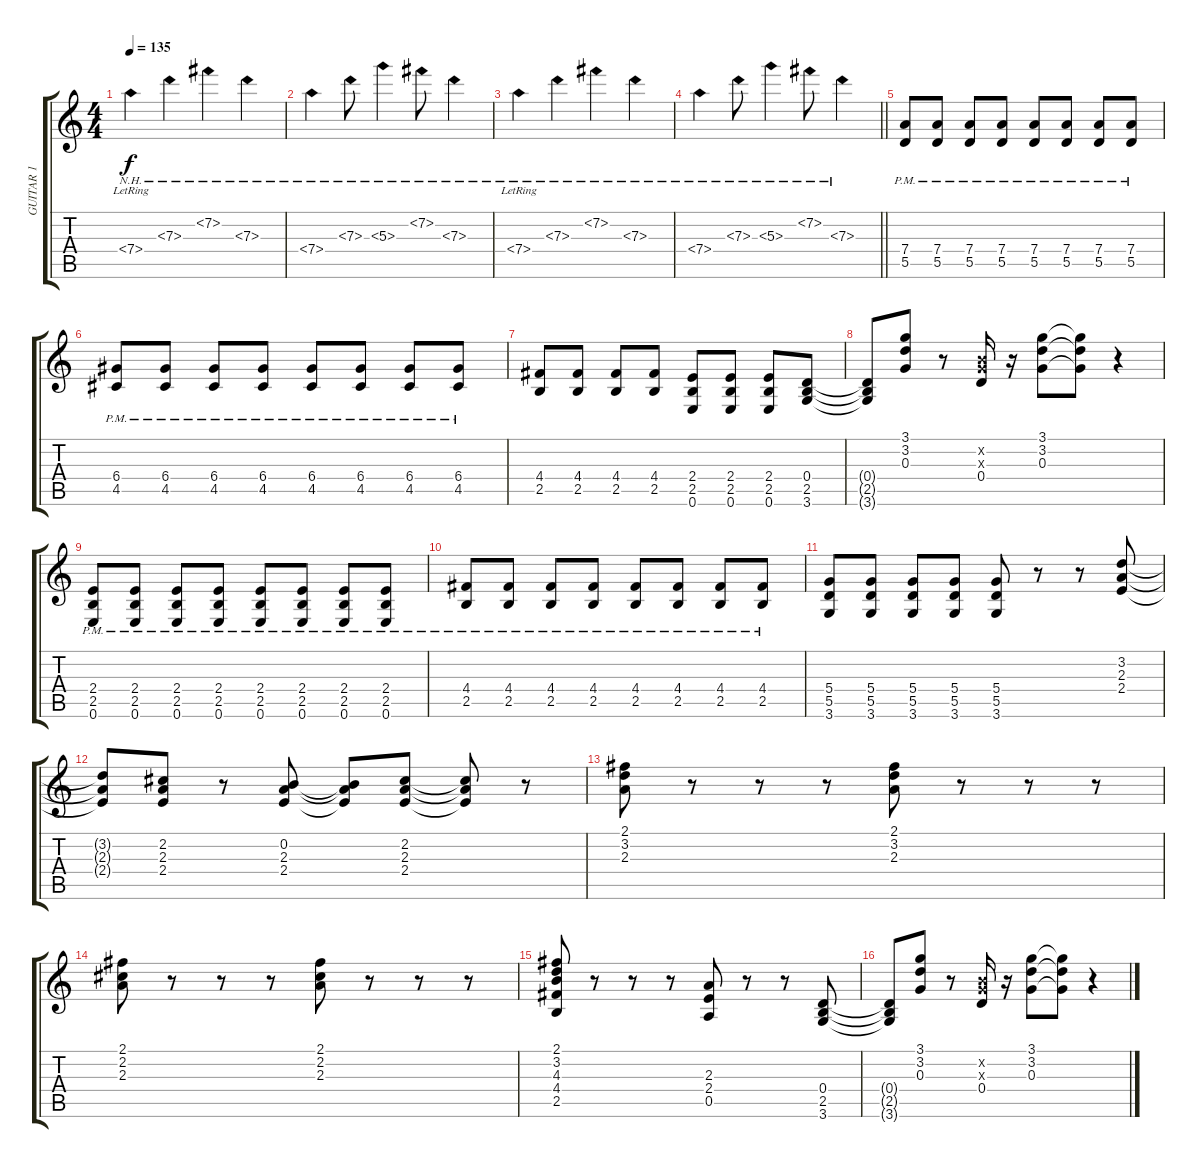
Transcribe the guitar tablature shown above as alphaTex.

\track ("GUITAR 1" "GUITAR 1") {instrument acousticguitarsteel}
\staff {score tabs}
\tuning (E4 B3 G3 D3 A2 E2) {hide}
\ts (4 4)
\tempo 135
\clef g2
\ks c
7.4{nh lr}.4{dy f volume 10 instrument acousticguitarsteel} 7.3{nh}.4 7.2{nh}.4 7.3{nh}.4 |
7.4{nh}.4 7.3{nh}.8 5.3{nh}.4 7.2{nh}.8 7.3{nh}.4 |
7.4{nh lr}.4 7.3{nh}.4 7.2{nh}.4 7.3{nh}.4 |
\barLineRight lightlight
7.4{nh}.4 7.3{nh}.8 5.3{nh}.4 7.2{nh}.8 7.3{nh}.4 |
(7.4{pm} 5.5{pm}).8 (7.4{pm} 5.5{pm}).8 (7.4{pm} 5.5{pm}).8 (7.4{pm} 5.5{pm}).8 (7.4{pm} 5.5{pm}).8 (7.4{pm} 5.5{pm}).8 (7.4{pm} 5.5{pm}).8 (7.4{pm} 5.5{pm}).8 |
(6.4{pm} 4.5{pm}).8 (6.4{pm} 4.5{pm}).8 (6.4{pm} 4.5{pm}).8 (6.4{pm} 4.5{pm}).8 (6.4{pm} 4.5{pm}).8 (6.4{pm} 4.5{pm}).8 (6.4{pm} 4.5{pm}).8 (6.4{pm} 4.5{pm}).8 |
(4.4 2.5).8 (4.4 2.5).8 (4.4 2.5).8 (4.4 2.5).8 (2.4 2.5 0.6).8 (2.4 2.5 0.6).8 (2.4 2.5 0.6).8 (0.4 2.5 3.6).8{volume 11 instrument distortionguitar} |
(0.4{t} 2.5{t} 3.6{t}).8 (3.1 3.2 0.3).8 r.8 (0.2{x} 0.3{x} 0.4).16 r.16 (3.1 3.2 0.3).8 (3.1{t} 3.2{t} 0.3{t}).8 r.4 |
(2.4 2.5{pm} 0.6{pm}).8{volume 7 instrument distortionguitar} (2.4 2.5{pm} 0.6{pm}).8 (2.4 2.5{pm} 0.6{pm}).8 (2.4 2.5{pm} 0.6{pm}).8 (2.4 2.5{pm} 0.6{pm}).8 (2.4 2.5{pm} 0.6{pm}).8 (2.4 2.5{pm} 0.6{pm}).8 (2.4 2.5{pm} 0.6{pm}).8 |
(4.4{pm} 2.5{pm}).8 (4.4{pm} 2.5{pm}).8 (4.4{pm} 2.5{pm}).8 (4.4{pm} 2.5{pm}).8 (4.4{pm} 2.5{pm}).8 (4.4{pm} 2.5{pm}).8 (4.4{pm} 2.5{pm}).8 (4.4{pm} 2.5{pm}).8 |
(5.4 5.5 3.6).8 (5.4 5.5 3.6).8 (5.4 5.5 3.6).8 (5.4 5.5 3.6).8 (5.4 5.5 3.6).8 r.8 r.8 (3.2 2.3 2.4).8{volume 10 instrument distortionguitar} |
(3.2{t} 2.3{t} 2.4{t}).8 (2.2 2.3 2.4).8 r.8 (0.2 2.3 2.4).8 (0.2{t} 2.3{t} 2.4{t}).8 (2.2 2.3 2.4).8 (2.2{t} 2.3{t} 2.4{t}).8 r.8 |
(2.1 3.2 2.3).8{volume 6 instrument distortionguitar} r.8 r.8 r.8 (2.1 3.2 2.3).8 r.8 r.8 r.8 |
(2.1 2.2 2.3).8 r.8 r.8 r.8 (2.1 2.2 2.3).8 r.8 r.8 r.8 |
(2.1 3.2 4.3 4.4 2.5).8 r.8 r.8 r.8 (2.3 2.4 0.5).8 r.8 r.8 (0.4 2.5 3.6).8{volume 10} |
(0.4{t} 2.5{t} 3.6{t}).8 (3.1 3.2 0.3).8 r.8 (0.2{x} 0.3{x} 0.4).16 r.16 (3.1 3.2 0.3).8 (3.1{t} 3.2{t} 0.3{t}).8 r.4
